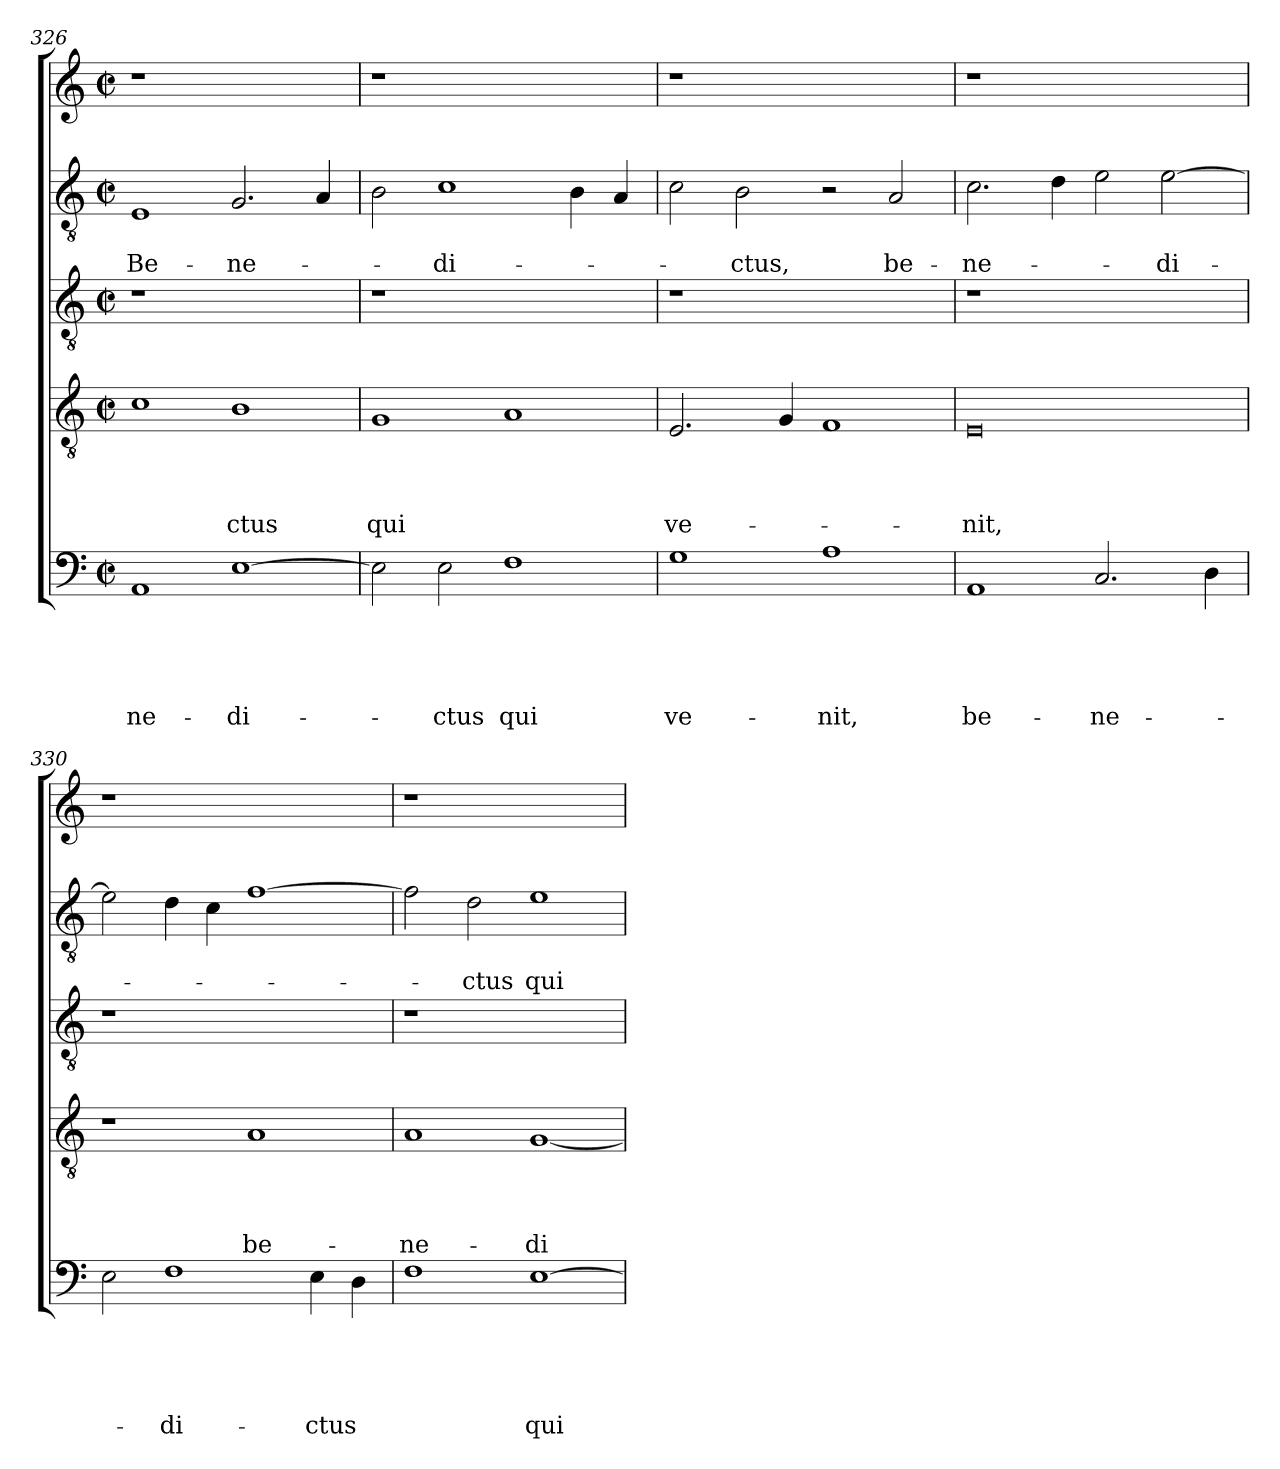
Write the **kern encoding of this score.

**kern	**text	**text	**text	**text	**text	**kern	**text	**text	**text	**text	**kern	**kern	**text	**text	**kern
*part5	*part5	*part5	*part5	*part5	*part5	*part4	*part4	*part4	*part4	*part4	*part3	*part2	*part2	*part2	*part1
*staff5	*staff5	*staff5	*staff5	*staff5	*staff5	*staff4	*staff4	*staff4	*staff4	*staff4	*staff3	*staff2	*staff2	*staff2	*staff1
*clefF4	*	*	*	*	*	*clefGv2	*	*	*	*	*clefGv2	*clefGv2	*	*	*clefG2
*k[]	*	*	*	*	*	*k[]	*	*	*	*	*k[]	*k[]	*	*	*k[]
*C:	*	*	*	*	*	*C:	*	*	*	*	*C:	*C:	*	*	*C:
*M2/2	*	*	*	*	*	*M2/2	*	*	*	*	*M2/2	*M2/2	*	*	*M2/2
*met(c|)	*	*	*	*	*	*met(c|)	*	*	*	*	*met(c|)	*met(c|)	*	*	*met(c|)
=326	=326	=326	=326	=326	=326	=326	=326	=326	=326	=326	=326	=326	=326	=326	=326
1AA	.	.	.	.	-ne-	1c	.	.	.	.	1r	1E	.	Be-	1r
[1E	.	.	.	.	-di-	1B	.	.	.	-ctus	1ryy	2.G/	.	-ne-	1ryy
.	.	.	.	.	.	.	.	.	.	.	.	4A/	.	.	.
=327	=327	=327	=327	=327	=327	=327	=327	=327	=327	=327	=327	=327	=327	=327	=327
2E\]	.	.	.	.	.	1G	.	.	.	qui	1r	2B\	.	.	1r
2E\	.	.	.	.	-ctus	.	.	.	.	.	.	1c	.	-di-	.
1F	.	.	.	.	qui	1A	.	.	.	.	1ryy	.	.	.	1ryy
.	.	.	.	.	.	.	.	.	.	.	.	4B\	.	.	.
.	.	.	.	.	.	.	.	.	.	.	.	4A/	.	.	.
=328	=328	=328	=328	=328	=328	=328	=328	=328	=328	=328	=328	=328	=328	=328	=328
1G	.	.	.	.	ve-	2.E/	.	.	.	ve-	1r	2c\	.	.	1r
.	.	.	.	.	.	.	.	.	.	.	.	2B\	.	-ctus,	.
.	.	.	.	.	.	4G/	.	.	.	.	.	.	.	.	.
1A	.	.	.	.	-nit,	1F	.	.	.	.	1ryy	2r	.	.	1ryy
.	.	.	.	.	.	.	.	.	.	.	.	2A/	.	be-	.
=329	=329	=329	=329	=329	=329	=329	=329	=329	=329	=329	=329	=329	=329	=329	=329
1AA	.	.	.	.	be-	0E	.	.	.	-nit,	1r	2.c\	.	-ne-	1r
.	.	.	.	.	.	.	.	.	.	.	.	4d\	.	.	.
2.C/	.	.	.	.	-ne-	.	.	.	.	.	1ryy	2e\	.	.	1ryy
.	.	.	.	.	.	.	.	.	.	.	.	[2e\	.	-di-	.
4D\	.	.	.	.	.	.	.	.	.	.	.	.	.	.	.
!!LO:LB:g=z
=330	=330	=330	=330	=330	=330	=330	=330	=330	=330	=330	=330	=330	=330	=330	=330
2E\	.	.	.	.	.	1r	.	.	.	.	1r	2e\]	.	.	1r
1F	.	.	.	.	-di-	.	.	.	.	.	.	4d\	.	.	.
.	.	.	.	.	.	.	.	.	.	.	.	4c\	.	.	.
.	.	.	.	.	.	1A	.	.	.	be-	1ryy	[1f	.	.	1ryy
4E\	.	.	.	.	-ctus	.	.	.	.	.	.	.	.	.	.
4D\	.	.	.	.	.	.	.	.	.	.	.	.	.	.	.
=331	=331	=331	=331	=331	=331	=331	=331	=331	=331	=331	=331	=331	=331	=331	=331
1F	.	.	.	.	.	1A	.	.	.	-ne-	1r	2f\]	.	.	1r
.	.	.	.	.	.	.	.	.	.	.	.	2d\	.	-ctus	.
[1E	.	.	.	.	qui	[1G	.	.	.	-di-	1ryy	1e	.	qui	1ryy
=	=	=	=	=	=	=	=	=	=	=	=	=	=	=	=
*-	*-	*-	*-	*-	*-	*-	*-	*-	*-	*-	*-	*-	*-	*-	*-
